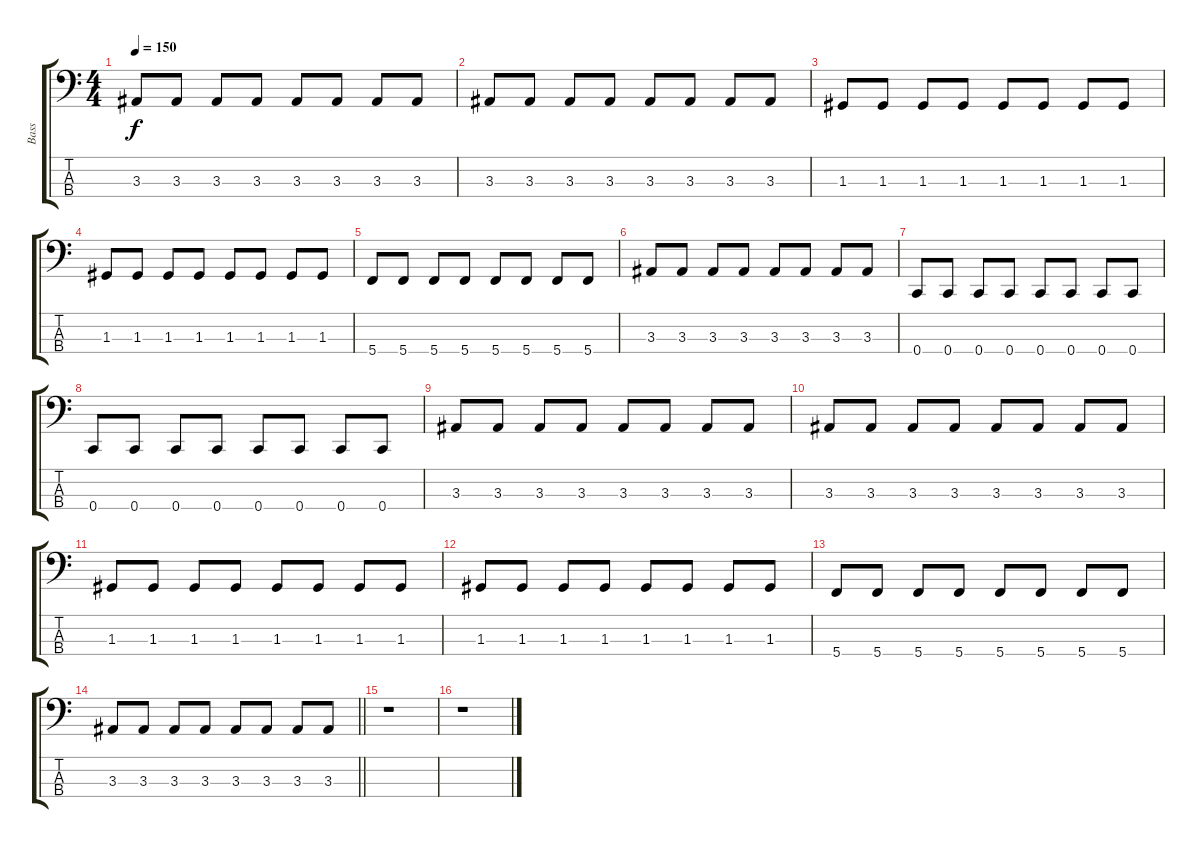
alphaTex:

\track ("Bass" "Bass") {instrument electricbasspick}
\staff {score tabs}
\tuning (F2 C2 G1 C1) {hide}
\ts (4 4)
\tempo 150
\clef f4
\ks c
3.3.8{dy f} 3.3.8 3.3.8 3.3.8 3.3.8 3.3.8 3.3.8 3.3.8 |
3.3.8 3.3.8 3.3.8 3.3.8 3.3.8 3.3.8 3.3.8 3.3.8 |
1.3.8 1.3.8 1.3.8 1.3.8 1.3.8 1.3.8 1.3.8 1.3.8 |
1.3.8 1.3.8 1.3.8 1.3.8 1.3.8 1.3.8 1.3.8 1.3.8 |
5.4.8 5.4.8 5.4.8 5.4.8 5.4.8 5.4.8 5.4.8 5.4.8 |
3.3.8 3.3.8 3.3.8 3.3.8 3.3.8 3.3.8 3.3.8 3.3.8 |
0.4.8 0.4.8 0.4.8 0.4.8 0.4.8 0.4.8 0.4.8 0.4.8 |
0.4.8 0.4.8 0.4.8 0.4.8 0.4.8 0.4.8 0.4.8 0.4.8 |
3.3.8 3.3.8 3.3.8 3.3.8 3.3.8 3.3.8 3.3.8 3.3.8 |
3.3.8 3.3.8 3.3.8 3.3.8 3.3.8 3.3.8 3.3.8 3.3.8 |
1.3.8 1.3.8 1.3.8 1.3.8 1.3.8 1.3.8 1.3.8 1.3.8 |
1.3.8 1.3.8 1.3.8 1.3.8 1.3.8 1.3.8 1.3.8 1.3.8 |
5.4.8 5.4.8 5.4.8 5.4.8 5.4.8 5.4.8 5.4.8 5.4.8 |
\barLineRight lightlight
3.3.8 3.3.8 3.3.8 3.3.8 3.3.8 3.3.8 3.3.8 3.3.8 |
r.1 |
r.1
